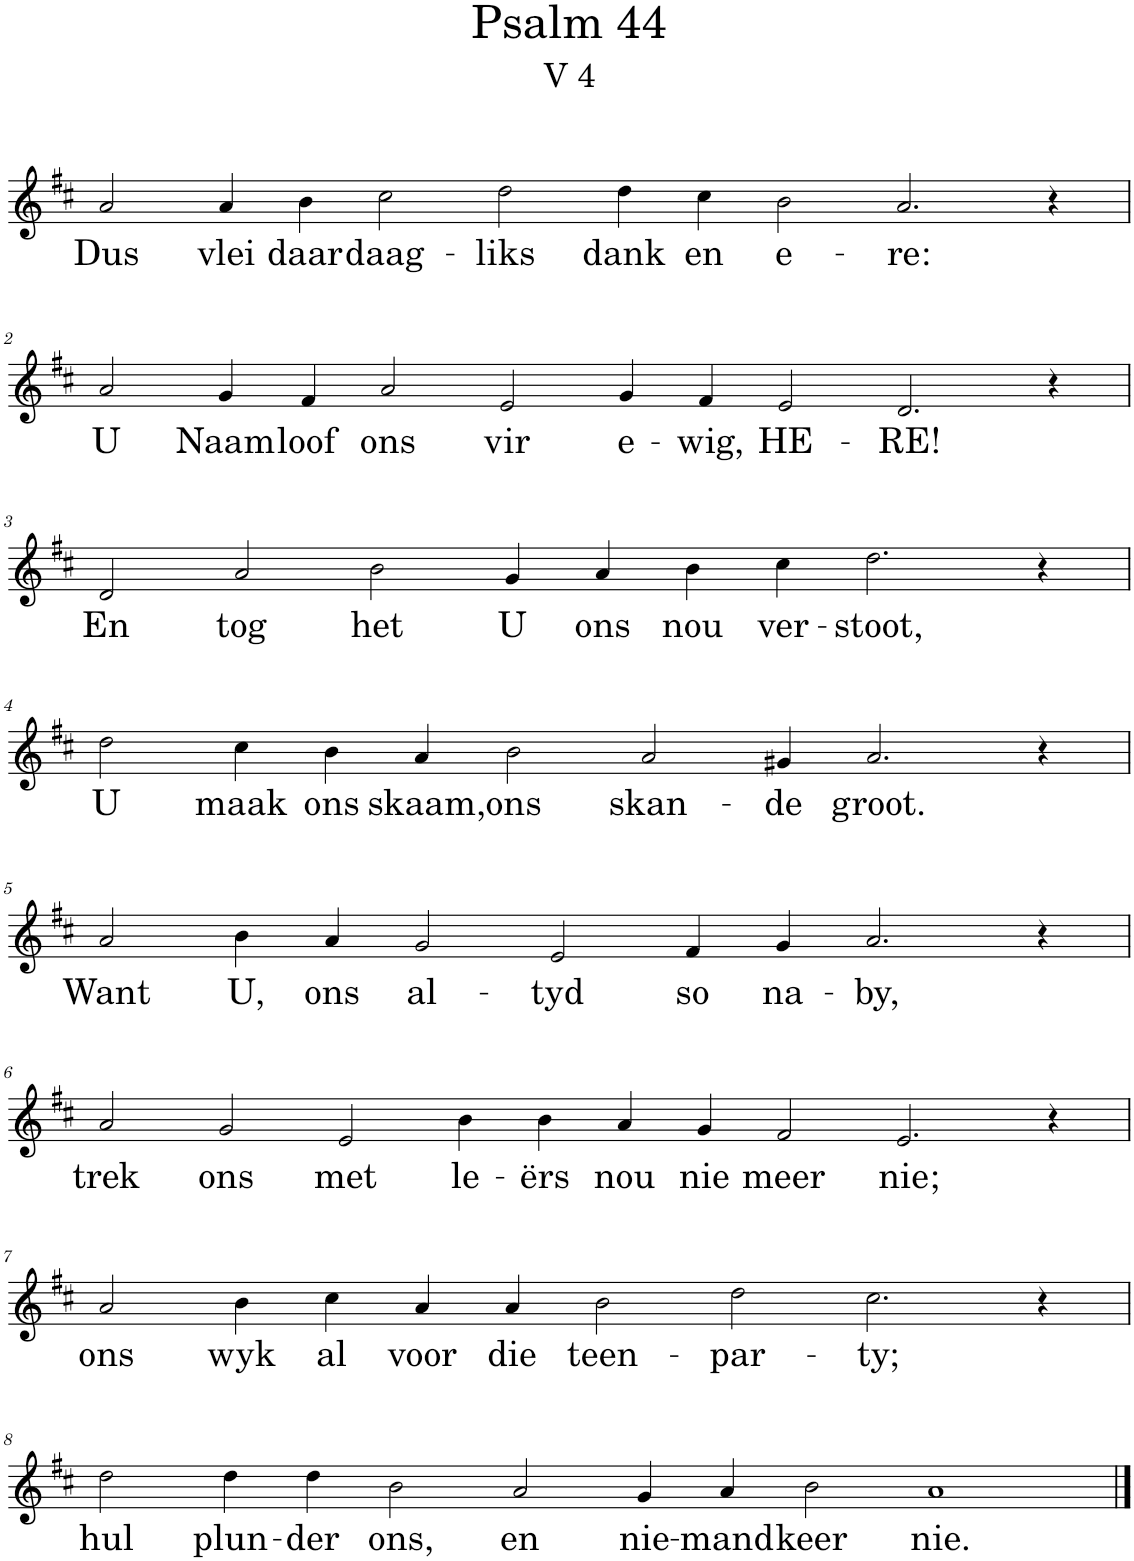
**kern	**text
*part1	*part1
*staff1	*staff1
*I"Pipe Organ	*
*I'Org.	*
*clefG2	*
*k[f#c#]	*
*M16/4	*
=1	=1
!	!LO:LY:b
2a/	Dus
!	!LO:LY:b
4a/	vlei
!	!LO:LY:b
4b\	daar
!	!LO:LY:b
2cc#\	daag-
!	!LO:LY:b
2dd\	-liks
!	!LO:LY:b
4dd\	dank
!	!LO:LY:b
4cc#\	en
!	!LO:LY:b
2b\	e-
!	!LO:LY:b
2.a/	-re:
4r	.
!!LO:LB:g=z
=2	=2
!	!LO:LY:b
2a/	U
!	!LO:LY:b
4g/	Naam
!	!LO:LY:b
4f#/	loof
!	!LO:LY:b
2a/	ons
!	!LO:LY:b
2e/	vir
!	!LO:LY:b
4g/	e-
!	!LO:LY:b
4f#/	-wig,
!	!LO:LY:b
2e/	HE-
!	!LO:LY:b
2.d/	-RE!
4r	.
!!LO:LB:g=z
=3	=3
*M14/4	*
!	!LO:LY:b
2d/	En
!	!LO:LY:b
2a/	tog
!	!LO:LY:b
2b\	het
!	!LO:LY:b
4g/	U
!	!LO:LY:b
4a/	ons
!	!LO:LY:b
4b\	nou
!	!LO:LY:b
4cc#\	ver-
!	!LO:LY:b
2.dd\	-stoot,
4r	.
!!LO:LB:g=z
=4	=4
!	!LO:LY:b
2dd\	U
!	!LO:LY:b
4cc#\	maak
!	!LO:LY:b
4b\	ons
!	!LO:LY:b
4a/	skaam,
!	!LO:LY:b
2b\	ons
!	!LO:LY:b
2a/	skan-
!	!LO:LY:b
4g#X/	-de
!	!LO:LY:b
2.a/	groot.
4r	.
!!LO:LB:g=z
=5	=5
!	!LO:LY:b
2a/	Want
!	!LO:LY:b
4b\	U,
!	!LO:LY:b
4a/	ons
!	!LO:LY:b
2g/	al-
!	!LO:LY:b
2e/	-tyd
!	!LO:LY:b
4f#/	so
!	!LO:LY:b
4g/	na-
!	!LO:LY:b
2.a/	-by,
4r	.
!!LO:LB:g=z
=6	=6
*M16/4	*
!	!LO:LY:b
2a/	trek
!	!LO:LY:b
2g/	ons
!	!LO:LY:b
2e/	met
!	!LO:LY:b
4b\	le-
!	!LO:LY:b
4b\	-ërs
!	!LO:LY:b
4a/	nou
!	!LO:LY:b
4g/	nie
!	!LO:LY:b
2f#/	meer
!	!LO:LY:b
2.e/	nie;
4r	.
!!LO:LB:g=z
=7	=7
*M14/4	*
!	!LO:LY:b
2a/	ons
!	!LO:LY:b
4b\	wyk
!	!LO:LY:b
4cc#\	al
!	!LO:LY:b
4a/	voor
!	!LO:LY:b
4a/	die
!	!LO:LY:b
2b\	teen-
!	!LO:LY:b
2dd\	-par-
!	!LO:LY:b
2.cc#\	-ty;
4r	.
!!LO:LB:g=z
=8	=8
*M16/4	*
!	!LO:LY:b
2dd\	hul
!	!LO:LY:b
4dd\	plun-
!	!LO:LY:b
4dd\	-der
!	!LO:LY:b
2b\	ons,
!	!LO:LY:b
2a/	en
!	!LO:LY:b
4g/	nie-
!	!LO:LY:b
4a/	-mand
!	!LO:LY:b
2b\	keer
!	!LO:LY:b
1a	nie.
==	==
*-	*-
